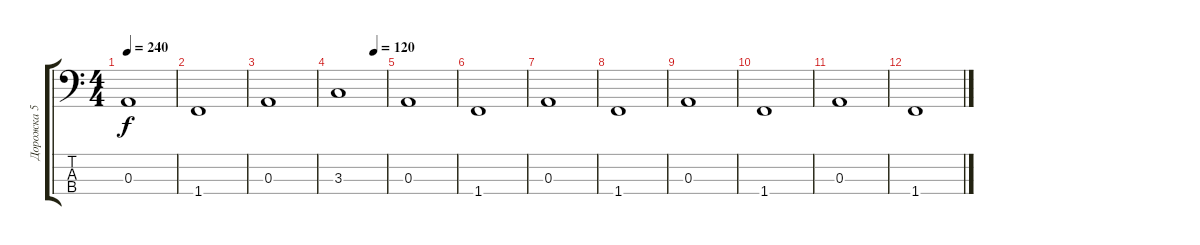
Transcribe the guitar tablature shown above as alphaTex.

\track ("Дорожка 5" "Дорожка 5") {instrument electricbassfinger}
\staff {score tabs}
\tuning (G2 D2 A1 E1) {hide}
\ts (4 4)
\tempo 240
\clef f4
\ks c
0.3.1{dy f} |
1.4.1 |
0.3.1 |
\tempo (120 0.75)
3.3.1 |
0.3.1 |
1.4.1 |
0.3.1 |
1.4.1 |
0.3.1 |
1.4.1 |
0.3.1 |
1.4.1
